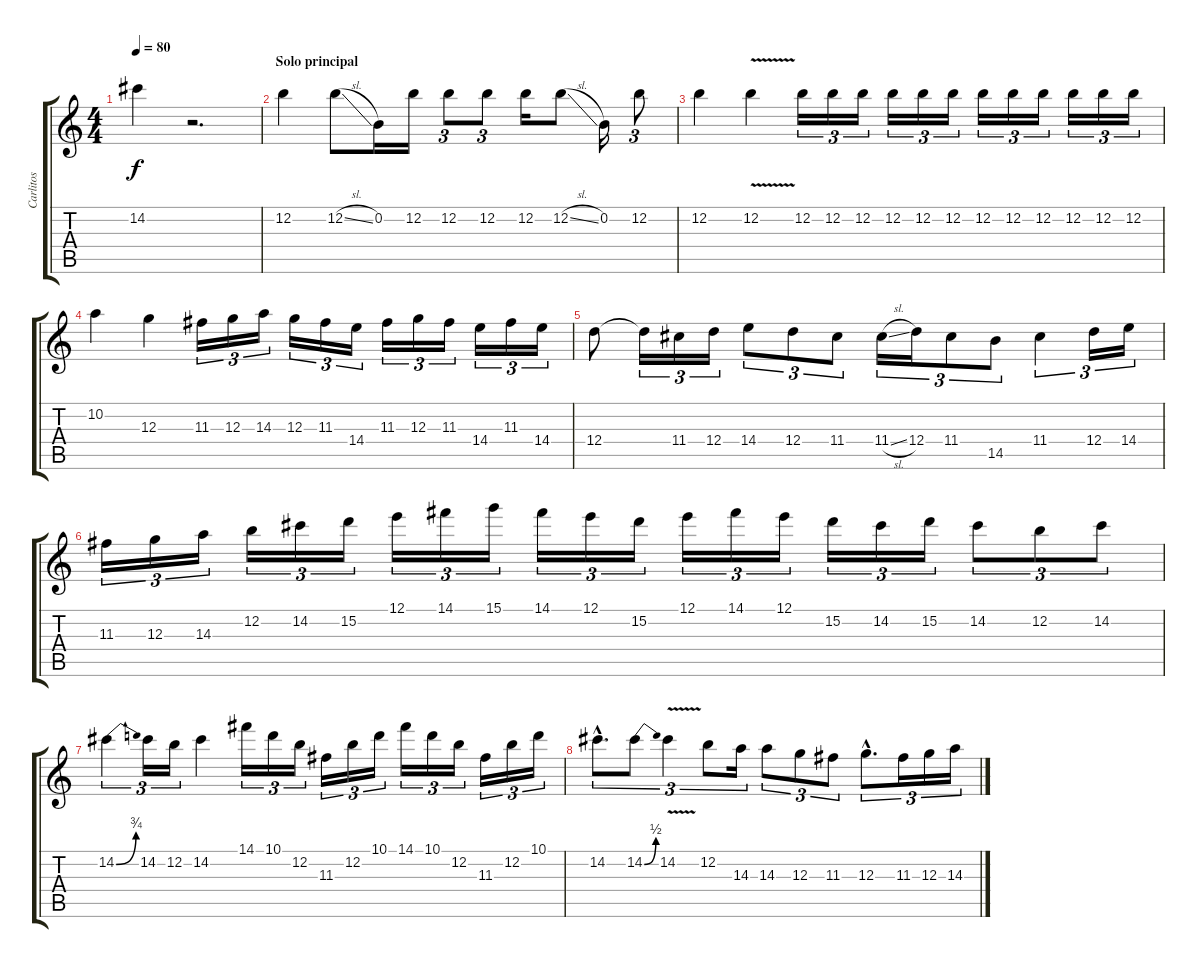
\track ("Carlitos" "Carlitos") {instrument distortionguitar}
\staff {score tabs}
\tuning (E4 B3 G3 D3 A2 E2) {hide}
\ts (4 4)
\tempo 80
\clef g2
\ks c
14.2{t}.4{dy f} r.2{d} |
\section ("" "Solo principal")
12.2.4{volume 16} 12.2{sl}.8 0.2.16 12.2.16 12.2.8{tu (3 2)} 12.2.8{tu (3 2)} 12.2.16 12.2{sl}.8 0.2.16 12.2.8{tu (3 2)} |
12.2.4 12.2{v}.4 12.2.16{tu (3 2)} 12.2.16{tu (3 2)} 12.2.16{tu (3 2)} 12.2.16{tu (3 2)} 12.2.16{tu (3 2)} 12.2.16{tu (3 2)} 12.2.16{tu (3 2)} 12.2.16{tu (3 2)} 12.2.16{tu (3 2)} 12.2.16{tu (3 2)} 12.2.16{tu (3 2)} 12.2.16{tu (3 2)} |
10.2.4 12.3.4 11.3.16{tu (3 2)} 12.3.16{tu (3 2)} 14.3.16{tu (3 2)} 12.3.16{tu (3 2)} 11.3.16{tu (3 2)} 14.4.16{tu (3 2)} 11.3.16{tu (3 2)} 12.3.16{tu (3 2)} 11.3.16{tu (3 2)} 14.4.16{tu (3 2)} 11.3.16{tu (3 2)} 14.4.16{tu (3 2)} |
12.4.8 12.4{t}.16{tu (3 2)} 11.4.16{tu (3 2)} 12.4.16{tu (3 2)} 14.4.8{tu (3 2)} 12.4.8{tu (3 2)} 11.4.8{tu (3 2)} 11.4{sl}.16{tu (3 2)} 12.4.16{tu (3 2)} 11.4.8{tu (3 2)} 14.5.8{tu (3 2)} 11.4.4{tu (3 2)} 12.4.16{tu (3 2)} 14.4.16{tu (3 2)} |
11.3.16{tu (3 2)} 12.3.16{tu (3 2)} 14.3.16{tu (3 2)} 12.2.16{tu (3 2)} 14.2.16{tu (3 2)} 15.2.16{tu (3 2)} 12.1.16{tu (3 2)} 14.1.16{tu (3 2)} 15.1.16{tu (3 2)} 14.1.16{tu (3 2)} 12.1.16{tu (3 2)} 15.2.16{tu (3 2)} 12.1.16{tu (3 2)} 14.1.16{tu (3 2)} 12.1.16{tu (3 2)} 15.2.16{tu (3 2)} 14.2.16{tu (3 2)} 15.2.16{tu (3 2)} 14.2.8{tu (3 2)} 12.2.8{tu (3 2)} 14.2.8{tu (3 2)} |
14.2{be (bend 0 0 60 3)}.4{tu (3 2)} 14.2.16{tu (3 2)} 12.2.16{tu (3 2)} 14.2.4 14.1.16{tu (3 2)} 10.1.16{tu (3 2)} 12.2.16{tu (3 2)} 11.3.16{tu (3 2)} 12.2.16{tu (3 2)} 10.1.16{tu (3 2)} 14.1.16{tu (3 2)} 10.1.16{tu (3 2)} 12.2.16{tu (3 2)} 11.3.16{tu (3 2)} 12.2.16{tu (3 2)} 10.1.16{tu (3 2)} |
14.2{hac}.8{d tu (3 2)} 14.2{be (bend 0 0 60 2)}.8{tu (3 2)} 14.2{v}.4{tu (3 2)} 12.2.8{tu (3 2)} 14.3.16{tu (3 2)} 14.3.8{tu (3 2)} 12.3.8{tu (3 2)} 11.3.8{tu (3 2)} 12.3{hac}.8{d tu (3 2)} 11.3.16{tu (3 2)} 12.3.16{tu (3 2)} 14.3.16{tu (3 2)}
